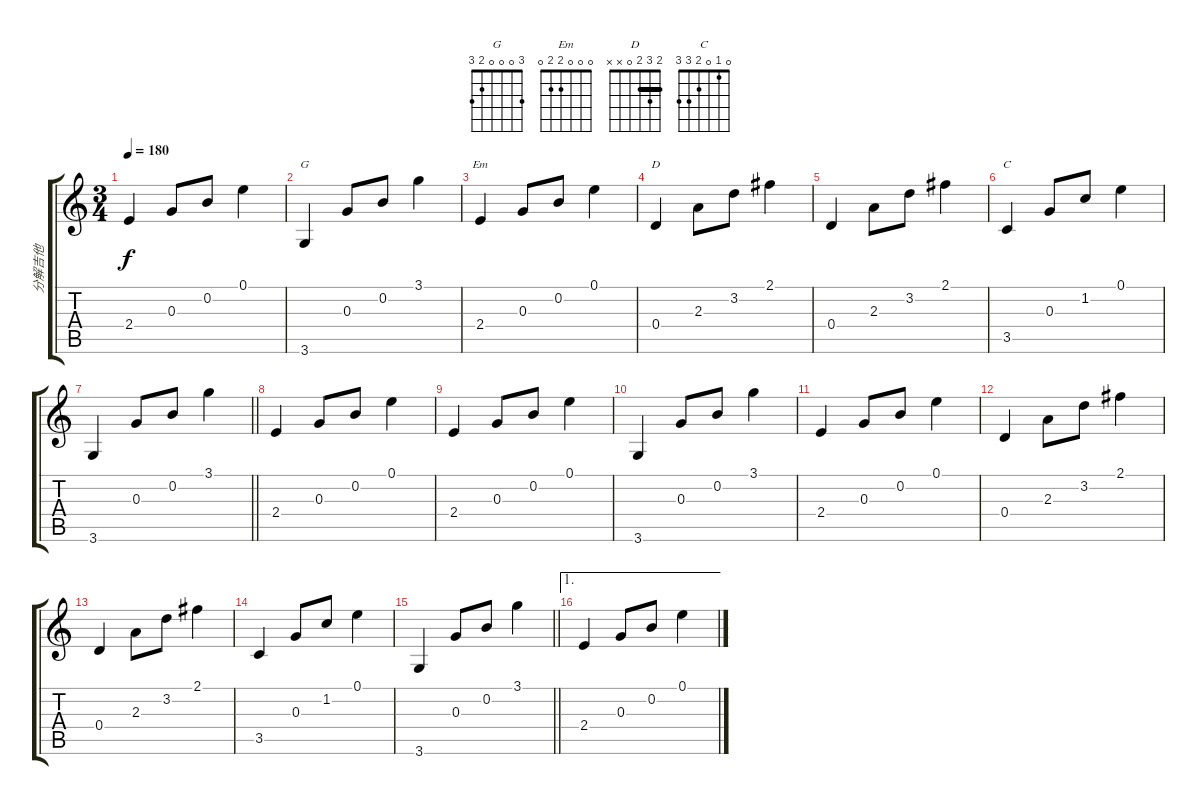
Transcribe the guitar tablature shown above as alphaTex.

\track ("分解吉他" "分解吉他") {instrument acousticguitarsteel}
\staff {score tabs}
\tuning (E4 B3 G3 D3 A2 E2) {hide}
\chord ("G" 3 0 0 0 2 3)
\chord ("Em" 0 0 0 2 2 0)
\chord ("D" 2 3 2 0 x x) {barre 2}
\chord ("C" 0 1 0 2 3 3)
\ts (3 4)
\tempo 180
\clef g2
\ks c
2.4.4{dy f} 0.3.8 0.2.8 0.1.4 |
3.6.4{ch "G"} 0.3.8 0.2.8 3.1.4 |
2.4.4{ch "Em"} 0.3.8 0.2.8 0.1.4 |
0.4.4{ch "D"} 2.3.8 3.2.8 2.1.4 |
0.4.4 2.3.8 3.2.8 2.1.4 |
3.5.4{ch "C"} 0.3.8 1.2.8 0.1.4 |
\barLineRight lightlight
3.6.4 0.3.8 0.2.8 3.1.4 |
2.4.4 0.3.8 0.2.8 0.1.4 |
2.4.4 0.3.8 0.2.8 0.1.4 |
3.6.4 0.3.8 0.2.8 3.1.4 |
2.4.4 0.3.8 0.2.8 0.1.4 |
0.4.4 2.3.8 3.2.8 2.1.4 |
0.4.4 2.3.8 3.2.8 2.1.4 |
3.5.4 0.3.8 1.2.8 0.1.4 |
\barLineRight lightlight
3.6.4 0.3.8 0.2.8 3.1.4 |
\ae 1
2.4.4 0.3.8 0.2.8 0.1.4
